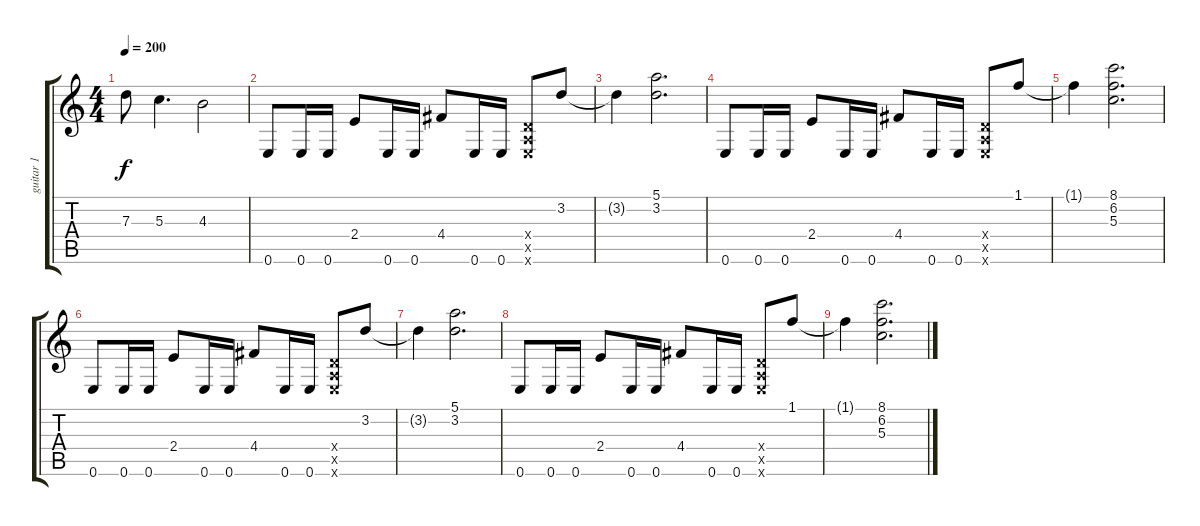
\track ("guitar 1" "guitar 1") {instrument overdrivenguitar}
\staff {score tabs}
\tuning (E4 B3 G3 D3 A2 E2) {hide}
\ts (4 4)
\tempo 200
\clef g2
\ks c
7.3{t}.8{dy f} 5.3.4{d} 4.3.2 |
0.6.8{instrument overdrivenguitar} 0.6.16 0.6.16 2.4.8 0.6.16 0.6.16 4.4.8 0.6.16 0.6.16 (0.4{x} 0.5{x} 0.6{x}).8 3.2.8 |
3.2{t}.4 (5.1 3.2).2{d} |
0.6.8 0.6.16 0.6.16 2.4.8 0.6.16 0.6.16 4.4.8 0.6.16 0.6.16 (0.4{x} 0.5{x} 0.6{x}).8 1.1.8 |
1.1{t}.4 (8.1 6.2 5.3).2{d} |
0.6.8{instrument overdrivenguitar} 0.6.16 0.6.16 2.4.8 0.6.16 0.6.16 4.4.8 0.6.16 0.6.16 (0.4{x} 0.5{x} 0.6{x}).8 3.2.8 |
3.2{t}.4 (5.1 3.2).2{d} |
0.6.8 0.6.16 0.6.16 2.4.8 0.6.16 0.6.16 4.4.8 0.6.16 0.6.16 (0.4{x} 0.5{x} 0.6{x}).8 1.1.8 |
1.1{t}.4 (8.1 6.2 5.3).2{d}
